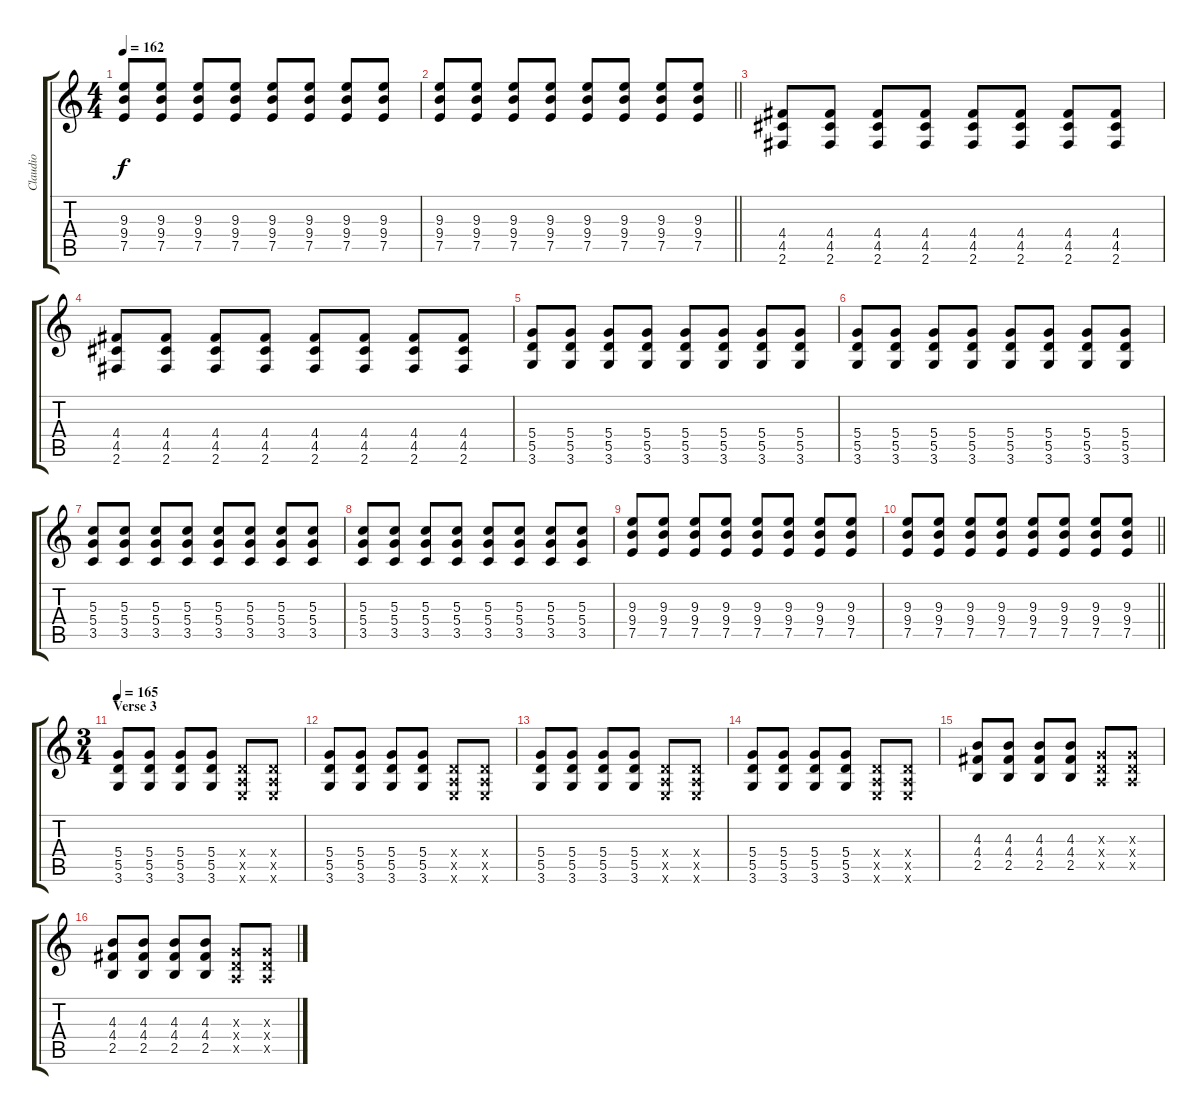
\track ("Claudio" "Claudio") {instrument distortionguitar}
\staff {score tabs}
\tuning (E4 B3 G3 D3 A2 E2) {hide}
\ts (4 4)
\tempo 162
\clef g2
\ks c
(9.3 9.4 7.5).8{dy f} (9.3 9.4 7.5).8 (9.3 9.4 7.5).8 (9.3 9.4 7.5).8 (9.3 9.4 7.5).8 (9.3 9.4 7.5).8 (9.3 9.4 7.5).8 (9.3 9.4 7.5).8 |
\barLineRight lightlight
(9.3 9.4 7.5).8 (9.3 9.4 7.5).8 (9.3 9.4 7.5).8 (9.3 9.4 7.5).8 (9.3 9.4 7.5).8 (9.3 9.4 7.5).8 (9.3 9.4 7.5).8 (9.3 9.4 7.5).8 |
(4.4 4.5 2.6).8 (4.4 4.5 2.6).8 (4.4 4.5 2.6).8 (4.4 4.5 2.6).8 (4.4 4.5 2.6).8 (4.4 4.5 2.6).8 (4.4 4.5 2.6).8 (4.4 4.5 2.6).8 |
(4.4 4.5 2.6).8 (4.4 4.5 2.6).8 (4.4 4.5 2.6).8 (4.4 4.5 2.6).8 (4.4 4.5 2.6).8 (4.4 4.5 2.6).8 (4.4 4.5 2.6).8 (4.4 4.5 2.6).8 |
(5.4 5.5 3.6).8 (5.4 5.5 3.6).8 (5.4 5.5 3.6).8 (5.4 5.5 3.6).8 (5.4 5.5 3.6).8 (5.4 5.5 3.6).8 (5.4 5.5 3.6).8 (5.4 5.5 3.6).8 |
(5.4 5.5 3.6).8 (5.4 5.5 3.6).8 (5.4 5.5 3.6).8 (5.4 5.5 3.6).8 (5.4 5.5 3.6).8 (5.4 5.5 3.6).8 (5.4 5.5 3.6).8 (5.4 5.5 3.6).8 |
(5.3 5.4 3.5).8 (5.3 5.4 3.5).8 (5.3 5.4 3.5).8 (5.3 5.4 3.5).8 (5.3 5.4 3.5).8 (5.3 5.4 3.5).8 (5.3 5.4 3.5).8 (5.3 5.4 3.5).8 |
(5.3 5.4 3.5).8 (5.3 5.4 3.5).8 (5.3 5.4 3.5).8 (5.3 5.4 3.5).8 (5.3 5.4 3.5).8 (5.3 5.4 3.5).8 (5.3 5.4 3.5).8 (5.3 5.4 3.5).8 |
(9.3 9.4 7.5).8 (9.3 9.4 7.5).8 (9.3 9.4 7.5).8 (9.3 9.4 7.5).8 (9.3 9.4 7.5).8 (9.3 9.4 7.5).8 (9.3 9.4 7.5).8 (9.3 9.4 7.5).8 |
\barLineRight lightlight
(9.3 9.4 7.5).8 (9.3 9.4 7.5).8 (9.3 9.4 7.5).8 (9.3 9.4 7.5).8 (9.3 9.4 7.5).8 (9.3 9.4 7.5).8 (9.3 9.4 7.5).8 (9.3 9.4 7.5).8 |
\ts (3 4)
\section ("" "Verse 3")
\tempo 165
(5.4 5.5 3.6).8 (5.4 5.5 3.6).8 (5.4 5.5 3.6).8 (5.4 5.5 3.6).8 (0.4{x} 0.5{x} 0.6{x}).8 (0.4{x} 0.5{x} 0.6{x}).8 |
(5.4 5.5 3.6).8 (5.4 5.5 3.6).8 (5.4 5.5 3.6).8 (5.4 5.5 3.6).8 (0.4{x} 0.5{x} 0.6{x}).8 (0.4{x} 0.5{x} 0.6{x}).8 |
(5.4 5.5 3.6).8 (5.4 5.5 3.6).8 (5.4 5.5 3.6).8 (5.4 5.5 3.6).8 (0.4{x} 0.5{x} 0.6{x}).8 (0.4{x} 0.5{x} 0.6{x}).8 |
(5.4 5.5 3.6).8 (5.4 5.5 3.6).8 (5.4 5.5 3.6).8 (5.4 5.5 3.6).8 (0.4{x} 0.5{x} 0.6{x}).8 (0.4{x} 0.5{x} 0.6{x}).8 |
(4.3 4.4 2.5).8 (4.3 4.4 2.5).8 (4.3 4.4 2.5).8 (4.3 4.4 2.5).8 (0.3{x} 0.4{x} 0.5{x}).8 (0.3{x} 0.4{x} 0.5{x}).8 |
(4.3 4.4 2.5).8 (4.3 4.4 2.5).8 (4.3 4.4 2.5).8 (4.3 4.4 2.5).8 (0.3{x} 0.4{x} 0.5{x}).8 (0.3{x} 0.4{x} 0.5{x}).8
